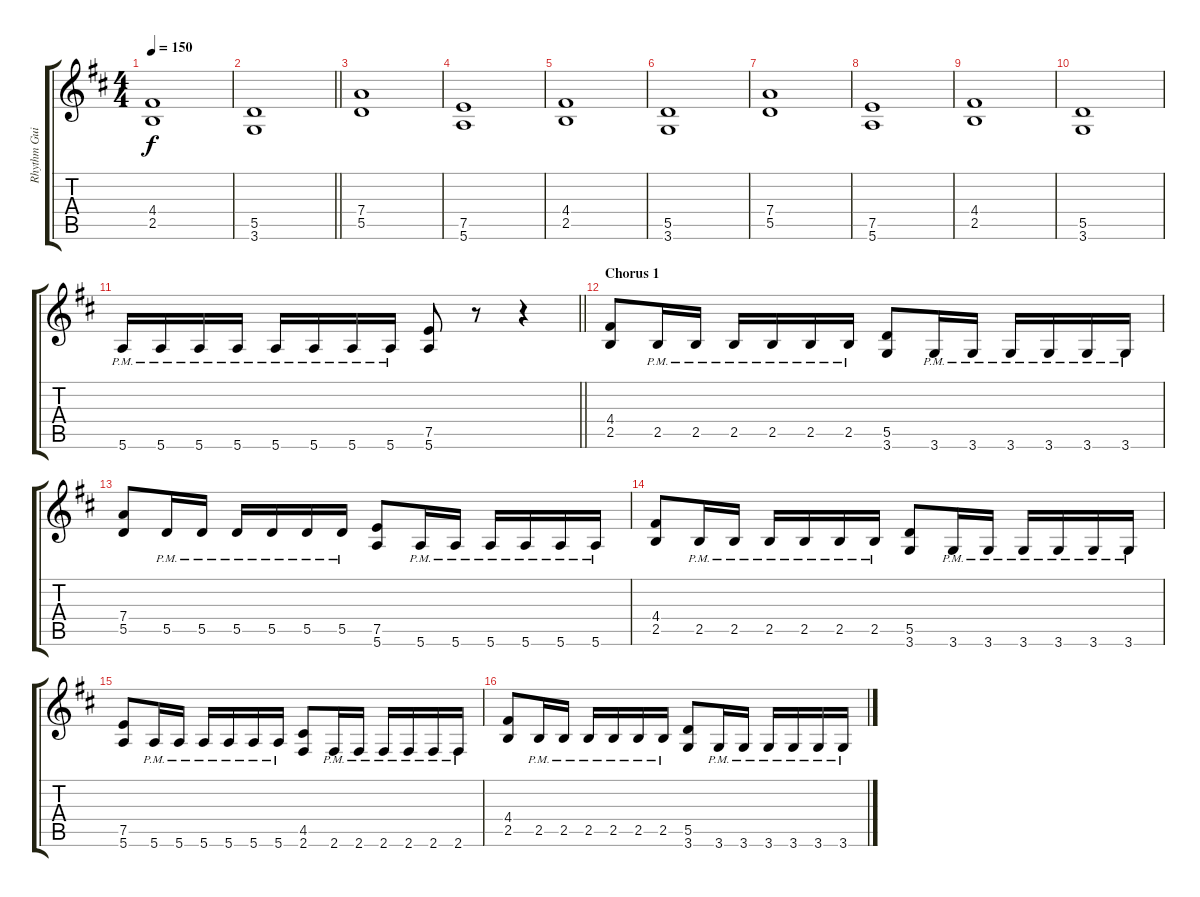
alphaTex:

\track ("Rhythm Guitar 1: Patrik Lund" "Rhythm Gui") {instrument distortionguitar}
\staff {score tabs}
\tuning (E4 B3 G3 D3 A2 E2) {hide}
\ts (4 4)
\tempo 150
\clef g2
\ks d
(4.4 2.5).1{dy f} |
\barLineRight lightlight
(5.5 3.6).1 |
(7.4 5.5).1 |
(7.5 5.6).1 |
(4.4 2.5).1 |
(5.5 3.6).1 |
(7.4 5.5).1 |
(7.5 5.6).1 |
(4.4 2.5).1 |
(5.5 3.6).1 |
\barLineRight lightlight
5.6{pm}.16 5.6{pm}.16 5.6{pm}.16 5.6{pm}.16 5.6{pm}.16 5.6{pm}.16 5.6{pm}.16 5.6{pm}.16 (7.5 5.6).8 r.8 r.4 |
\section ("" "Chorus 1")
(4.4 2.5).8 2.5{pm}.16 2.5{pm}.16 2.5{pm}.16 2.5{pm}.16 2.5{pm}.16 2.5{pm}.16 (5.5 3.6).8 3.6{pm}.16 3.6{pm}.16 3.6{pm}.16 3.6{pm}.16 3.6{pm}.16 3.6{pm}.16 |
(7.4 5.5).8 5.5{pm}.16 5.5{pm}.16 5.5{pm}.16 5.5{pm}.16 5.5{pm}.16 5.5{pm}.16 (7.5 5.6).8 5.6{pm}.16 5.6{pm}.16 5.6{pm}.16 5.6{pm}.16 5.6{pm}.16 5.6{pm}.16 |
(4.4 2.5).8 2.5{pm}.16 2.5{pm}.16 2.5{pm}.16 2.5{pm}.16 2.5{pm}.16 2.5{pm}.16 (5.5 3.6).8 3.6{pm}.16 3.6{pm}.16 3.6{pm}.16 3.6{pm}.16 3.6{pm}.16 3.6{pm}.16 |
(7.5 5.6).8 5.6{pm}.16 5.6{pm}.16 5.6{pm}.16 5.6{pm}.16 5.6{pm}.16 5.6{pm}.16 (4.5 2.6).8 2.6{pm}.16 2.6{pm}.16 2.6{pm}.16 2.6{pm}.16 2.6{pm}.16 2.6{pm}.16 |
(4.4 2.5).8 2.5{pm}.16 2.5{pm}.16 2.5{pm}.16 2.5{pm}.16 2.5{pm}.16 2.5{pm}.16 (5.5 3.6).8 3.6{pm}.16 3.6{pm}.16 3.6{pm}.16 3.6{pm}.16 3.6{pm}.16 3.6{pm}.16
